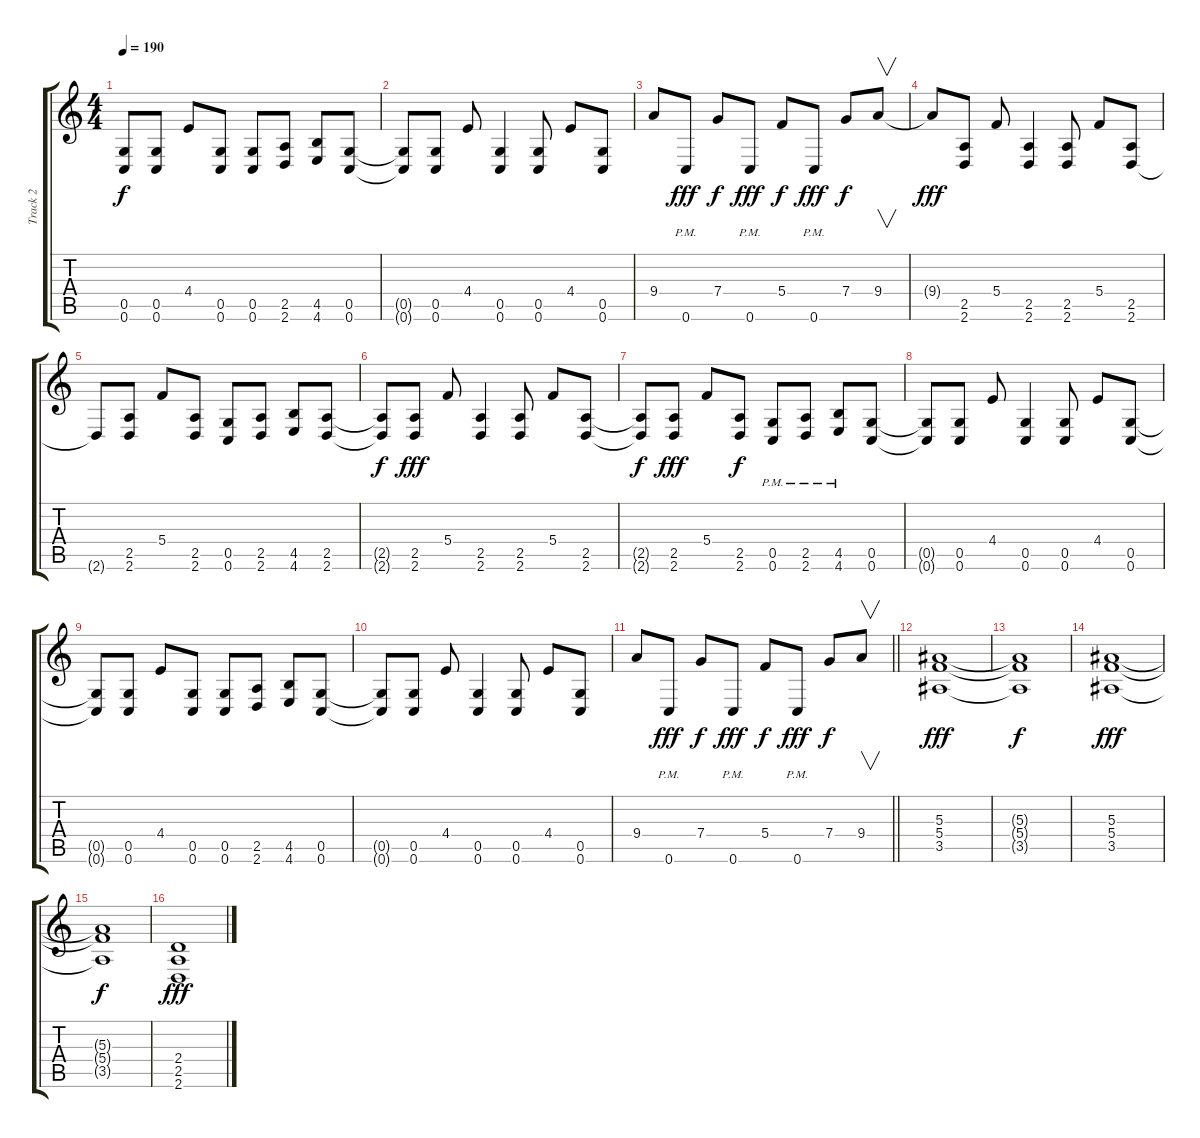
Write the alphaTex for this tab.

\track ("Track 2" "Track 2") {instrument distortionguitar}
\staff {score tabs}
\tuning (D4 A3 F3 C3 G2 C2) {hide}
\ts (4 4)
\tempo 190
\clef g2
\ks c
(0.5{t} 0.6{t}).8{dy f} (0.5 0.6).8 4.4.8 (0.5 0.6).8 (0.5 0.6).8 (2.5 2.6).8 (4.5 4.6).8 (0.5 0.6).8 |
(0.5{t} 0.6{t}).8 (0.5 0.6).8 4.4.8 (0.5 0.6).4 (0.5 0.6).8 4.4.8 (0.5 0.6).8 |
9.4.8 0.6{pm}.8{dy fff} 7.4.8{dy f} 0.6{pm}.8{dy fff} 5.4.8{dy f} 0.6{pm}.8{dy fff} 7.4.8{dy f} 9.4.8{v} |
9.4{t}.8{dy fff} (2.5 2.6).8 5.4.8 (2.5 2.6).4 (2.5 2.6).8 5.4.8 (2.5 2.6).8 |
2.6{t}.8 (2.5 2.6).8 5.4.8 (2.5 2.6).8 (0.5 0.6).8 (2.5 2.6).8 (4.5 4.6).8 (2.5 2.6).8 |
(2.5{t} 2.6{t}).8{dy f} (2.5 2.6).8{dy fff} 5.4.8 (2.5 2.6).4 (2.5 2.6).8 5.4.8 (2.5 2.6).8 |
(2.5{t} 2.6{t}).8{dy f} (2.5 2.6).8{dy fff} 5.4.8 (2.5 2.6).8{dy f} (0.5{pm} 0.6{pm}).8 (2.5{pm} 2.6{pm}).8 (4.5{pm} 4.6{pm}).8 (0.5 0.6).8 |
(0.5{t} 0.6{t}).8 (0.5 0.6).8 4.4.8 (0.5 0.6).4 (0.5 0.6).8 4.4.8 (0.5 0.6).8 |
(0.5{t} 0.6{t}).8 (0.5 0.6).8 4.4.8 (0.5 0.6).8 (0.5 0.6).8 (2.5 2.6).8 (4.5 4.6).8 (0.5 0.6).8 |
(0.5{t} 0.6{t}).8 (0.5 0.6).8 4.4.8 (0.5 0.6).4 (0.5 0.6).8 4.4.8 (0.5 0.6).8 |
\barLineRight lightlight
9.4.8 0.6{pm}.8{dy fff} 7.4.8{dy f} 0.6{pm}.8{dy fff} 5.4.8{dy f} 0.6{pm}.8{dy fff} 7.4.8{dy f} 9.4.8{v} |
(5.3 5.4 3.5).1{dy fff} |
(5.3{t} 5.4{t} 3.5{t}).1{dy f} |
(5.3 5.4 3.5).1{dy fff} |
(5.3{t} 5.4{t} 3.5{t}).1{dy f} |
(2.4 2.5 2.6).1{dy fff}
